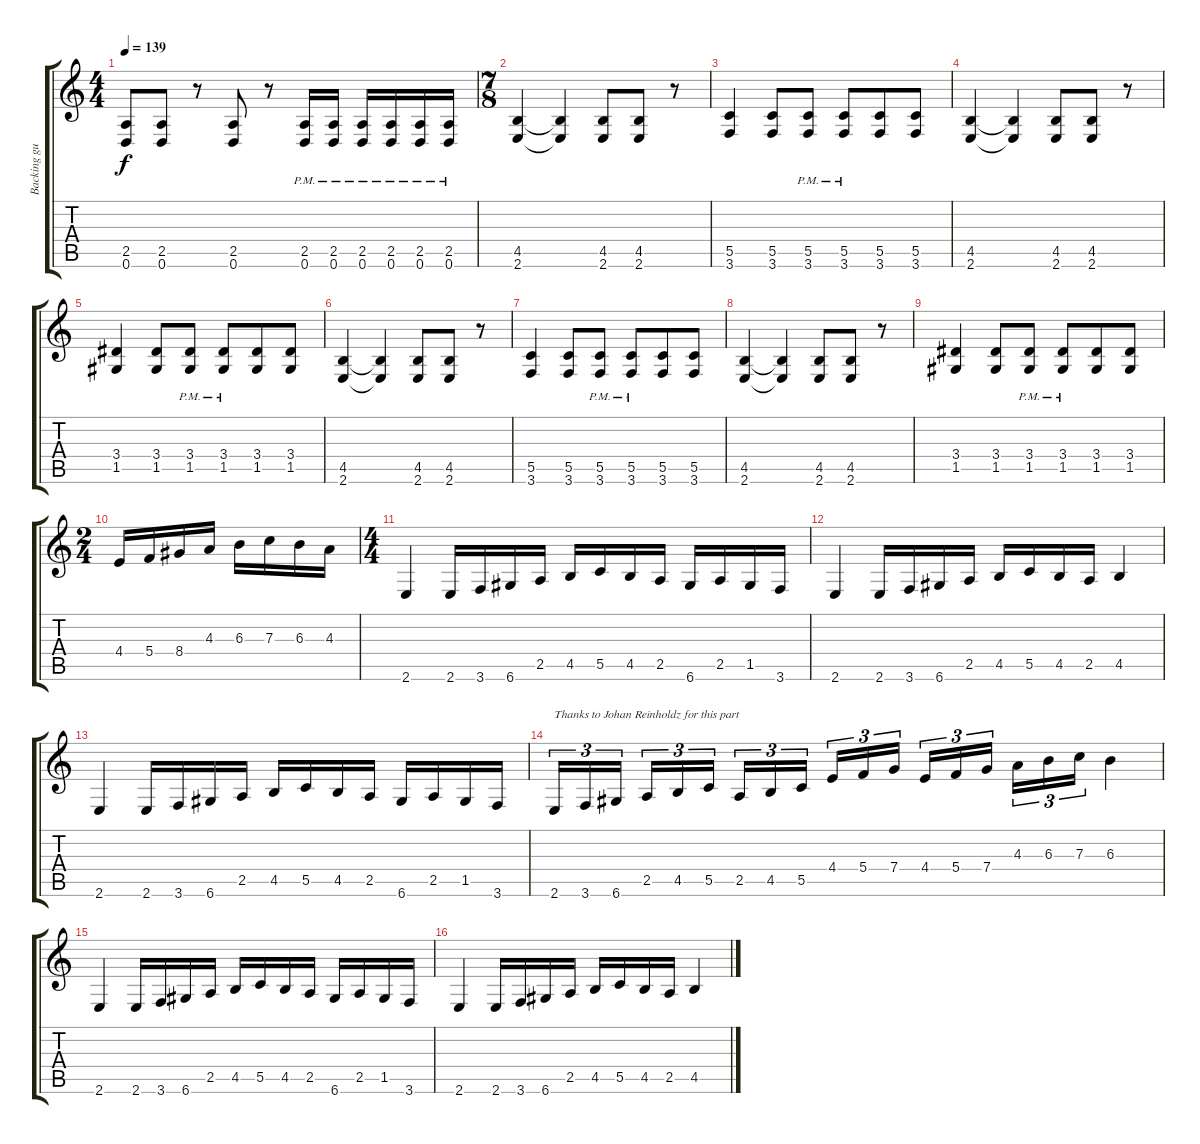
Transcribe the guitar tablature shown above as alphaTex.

\track ("Backing guitar" "Backing gu") {instrument distortionguitar}
\staff {score tabs}
\tuning (D4 A3 F3 C3 G2 D2) {hide}
\ts (4 4)
\tempo 139
\clef g2
\ks c
(2.5 0.6).8{dy f} (2.5 0.6).8 r.8 (2.5 0.6).8 r.8 (2.5{pm} 0.6{pm}).16 (2.5{pm} 0.6{pm}).16 (2.5{pm} 0.6{pm}).16 (2.5{pm} 0.6{pm}).16 (2.5{pm} 0.6{pm}).16 (2.5{pm} 0.6{pm}).16 |
\ts (7 8)
(4.5 2.6).4 (4.5{t} 2.6{t}).4 (4.5 2.6).8 (4.5 2.6).8 r.8 |
(5.5 3.6).4 (5.5 3.6).8 (5.5 3.6{pm}).8 (5.5 3.6{pm}).8 (5.5 3.6).8 (5.5 3.6).8 |
(4.5 2.6).4 (4.5{t} 2.6{t}).4 (4.5 2.6).8 (4.5 2.6).8 r.8 |
(3.4 1.5).4 (3.4 1.5).8 (3.4{pm} 1.5{pm}).8 (3.4{pm} 1.5{pm}).8 (3.4 1.5).8 (3.4 1.5).8 |
(4.5 2.6).4 (4.5{t} 2.6{t}).4 (4.5 2.6).8 (4.5 2.6).8 r.8 |
(5.5 3.6).4 (5.5 3.6).8 (5.5 3.6{pm}).8 (5.5 3.6{pm}).8 (5.5 3.6).8 (5.5 3.6).8 |
(4.5 2.6).4 (4.5{t} 2.6{t}).4 (4.5 2.6).8 (4.5 2.6).8 r.8 |
(3.4 1.5).4 (3.4 1.5).8 (3.4{pm} 1.5{pm}).8 (3.4{pm} 1.5{pm}).8 (3.4 1.5).8 (3.4 1.5).8 |
\ts (2 4)
4.4.16 5.4.16 8.4.16 4.3.16 6.3.16 7.3.16 6.3.16 4.3.16 |
\ts (4 4)
2.6.4 2.6.16 3.6.16 6.6.16 2.5.16 4.5.16 5.5.16 4.5.16 2.5.16 6.6.16 2.5.16 1.5.16 3.6.16 |
2.6.4 2.6.16 3.6.16 6.6.16 2.5.16 4.5.16 5.5.16 4.5.16 2.5.16 4.5.4 |
2.6.4 2.6.16 3.6.16 6.6.16 2.5.16 4.5.16 5.5.16 4.5.16 2.5.16 6.6.16 2.5.16 1.5.16 3.6.16 |
2.6.16{tu (3 2) txt "Thanks to Johan Reinholdz for this part"} 3.6.16{tu (3 2)} 6.6.16{tu (3 2) beam splitsecondary} 2.5.16{tu (3 2)} 4.5.16{tu (3 2)} 5.5.16{tu (3 2)} 2.5.16{tu (3 2)} 4.5.16{tu (3 2)} 5.5.16{tu (3 2) beam splitsecondary} 4.4.16{tu (3 2)} 5.4.16{tu (3 2)} 7.4.16{tu (3 2)} 4.4.16{tu (3 2)} 5.4.16{tu (3 2)} 7.4.16{tu (3 2) beam splitsecondary} 4.3.16{tu (3 2)} 6.3.16{tu (3 2)} 7.3.16{tu (3 2)} 6.3.4 |
2.6.4 2.6.16 3.6.16 6.6.16 2.5.16 4.5.16 5.5.16 4.5.16 2.5.16 6.6.16 2.5.16 1.5.16 3.6.16 |
2.6.4 2.6.16 3.6.16 6.6.16 2.5.16 4.5.16 5.5.16 4.5.16 2.5.16 4.5.4
